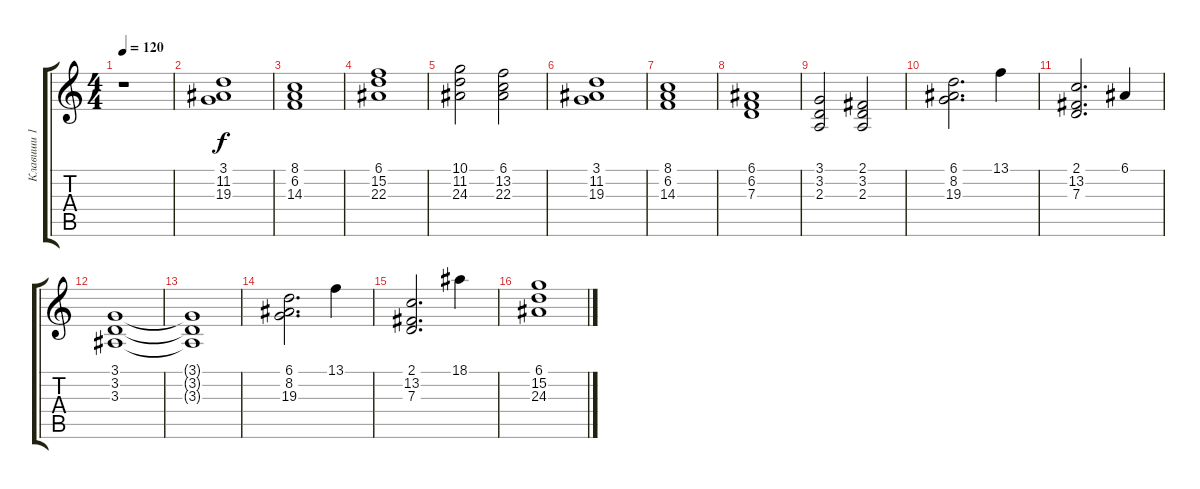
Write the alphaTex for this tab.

\track ("Клавиши 1" "Клавиши 1") {instrument choiraahs}
\staff {score tabs}
\tuning (E4 B3 G3 D3 A2 E2) {hide}
\ts (4 4)
\tempo 120
\clef g2
\ks c
r.1{dy f} |
(3.1 11.2 19.3).1 |
(8.1 6.2 14.3).1 |
(6.1 15.2 22.3).1 |
(10.1 11.2 24.3).2 (6.1 13.2 22.3).2 |
(3.1 11.2 19.3).1 |
(8.1 6.2 14.3).1 |
(6.1 6.2 7.3).1 |
(3.1 3.2 2.3).2 (2.1 3.2 2.3).2 |
(6.1 8.2 19.3).2{d} 13.1.4 |
(2.1 13.2 7.3).2{d} 6.1.4 |
(3.1 3.2 3.3).1 |
(3.1{t} 3.2{t} 3.3{t}).1 |
(6.1 8.2 19.3).2{d} 13.1.4 |
(2.1 13.2 7.3).2{d} 18.1.4 |
(6.1 15.2 24.3).1
